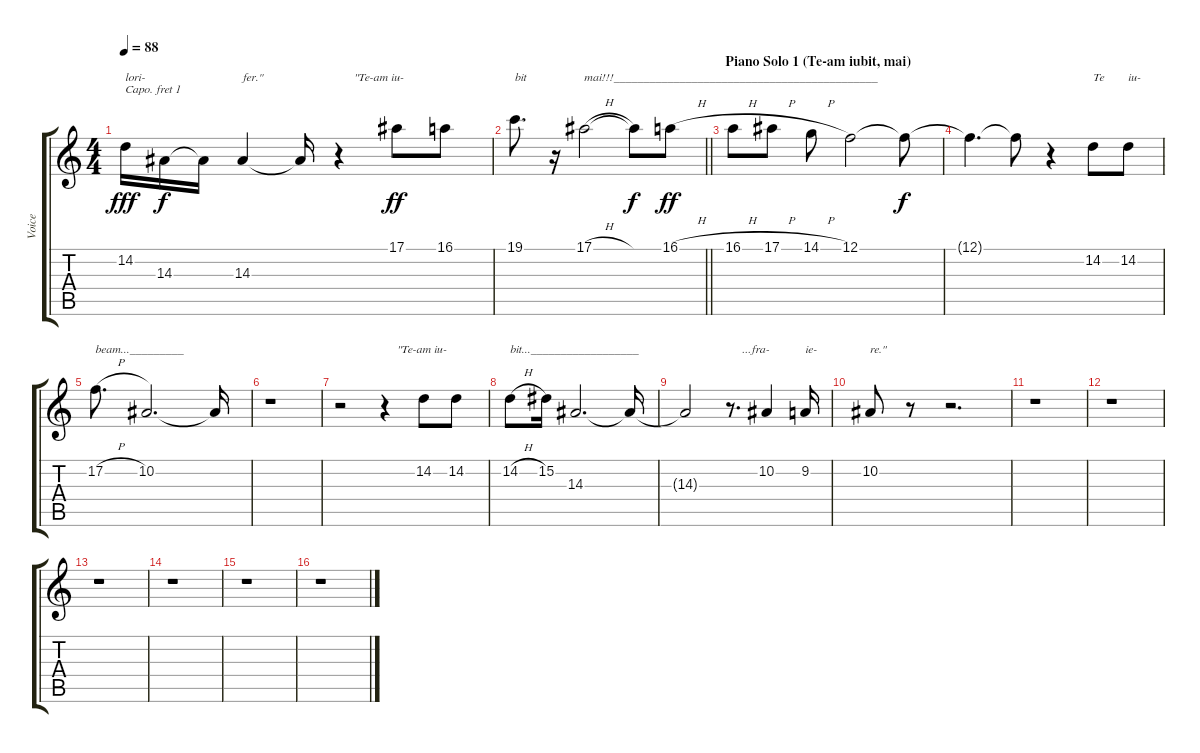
\track ("Voice" "Voice") {instrument panflute}
\staff {score tabs}
\capo 1
\tuning (E4 B3 G3 D3 A2 E2) {hide}
\ts (4 4)
\tempo 88
\clef g2
\ks c
14.2.16{txt "lori-" dy fff} 14.3.16{dy f} 14.3{t}.16 14.3.4{txt "fer.\""} 14.3{t}.16 r.4{txt "     \"Te-am iu-"} 17.1.8{dy ff} 16.1.8 |
\barLineRight lightlight
19.1.8{d txt "bit"} r.16 17.1{h}.2{txt "mai!!!____________________________________________"} 17.1{t}.8{dy f} 16.1{h}.8{dy ff} |
\section ("" "Piano Solo 1 (Te-am iubit, mai)")
16.1{h}.8 17.1{h}.8 14.1{h}.8 12.1.2 12.1{t}.8{dy f} |
12.1{t}.4{d volume 12} 12.1{t}.8 r.4 14.2.8{txt "Te" volume 16} 14.2.8{txt "iu-"} |
17.2{h}.8{d txt "beam..._________"} 10.2.2{d} 10.2{t}.16 |
r.1 |
r.2 r.4{txt "    \"Te-am iu-"} 14.2.8 14.2.8 |
14.2{h}.8{txt "bit...__________________"} 15.2.16 14.3.2{d} 14.3{t}.16 |
14.3{t}.2 r.8{d txt "    ...fra-"} 10.2.4 9.2.16{txt "ie-"} |
10.2.8{txt "re.\""} r.8 r.2{d} |
r.1 |
r.1 |
r.1 |
r.1 |
r.1 |
r.1
